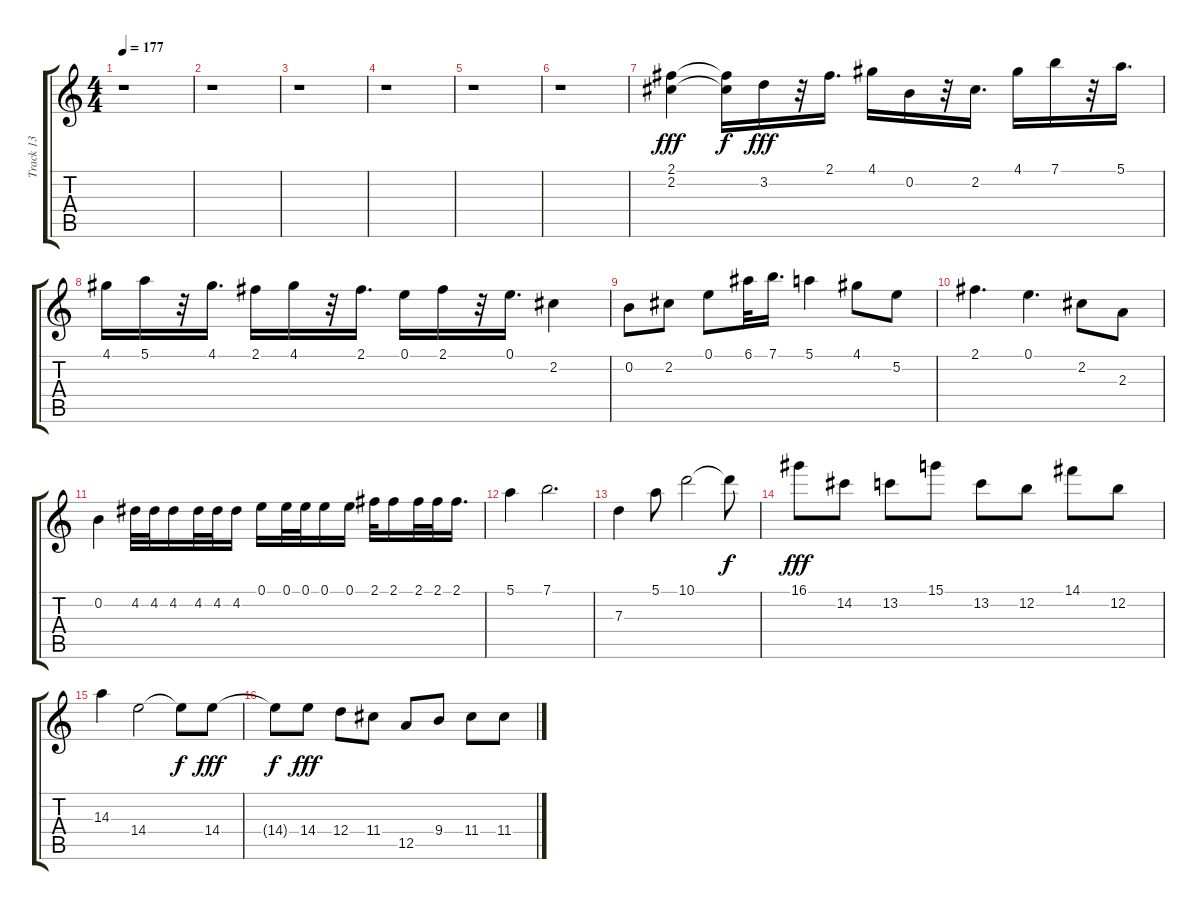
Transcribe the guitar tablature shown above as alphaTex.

\track ("Track 13" "Track 13") {instrument distortionguitar}
\staff {score tabs}
\tuning (E4 B3 G3 D3 A2 E2) {hide}
\ts (4 4)
\tempo 177
\clef g2
\ks c
r.1{dy fff} |
r.1 |
r.1 |
r.1 |
r.1 |
r.1 |
(2.1 2.2).4 (2.1{t} 2.2{t}).16{dy f} 3.2.16{dy fff} r.32 2.1.16{d} 4.1.16 0.2.16 r.32 2.2.16{d} 4.1.16 7.1.16 r.32 5.1.16{d} |
4.1.16 5.1.16 r.32 4.1.16{d} 2.1.16 4.1.16 r.32 2.1.16{d} 0.1.16 2.1.16 r.32 0.1.16{d} 2.2.4 |
0.2.8 2.2.8 0.1.8 6.1.32 7.1.16{d} 5.1.4 4.1.8 5.2.8 |
2.1.4{d} 0.1.4{d} 2.2.8 2.3.8 |
0.2.4 4.2.32 4.2.32 4.2.16 4.2.32 4.2.32 4.2.16 0.1.16 0.1.32 0.1.32 0.1.16 0.1.16 2.1.32 2.1.16 2.1.32 2.1.32 2.1.16{d} |
5.1.4 7.1.2{d} |
7.3.4 5.1.8 10.1.2 10.1{t}.8{dy f} |
16.1.8{dy fff} 14.2.8 13.2.8 15.1.8 13.2.8 12.2.8 14.1.8 12.2.8 |
14.3.4 14.4.2 14.4{t}.8{dy f} 14.4.8{dy fff} |
14.4{t}.8{dy f} 14.4.8{dy fff} 12.4.8 11.4.8 12.5.8 9.4.8 11.4.8 11.4.8
